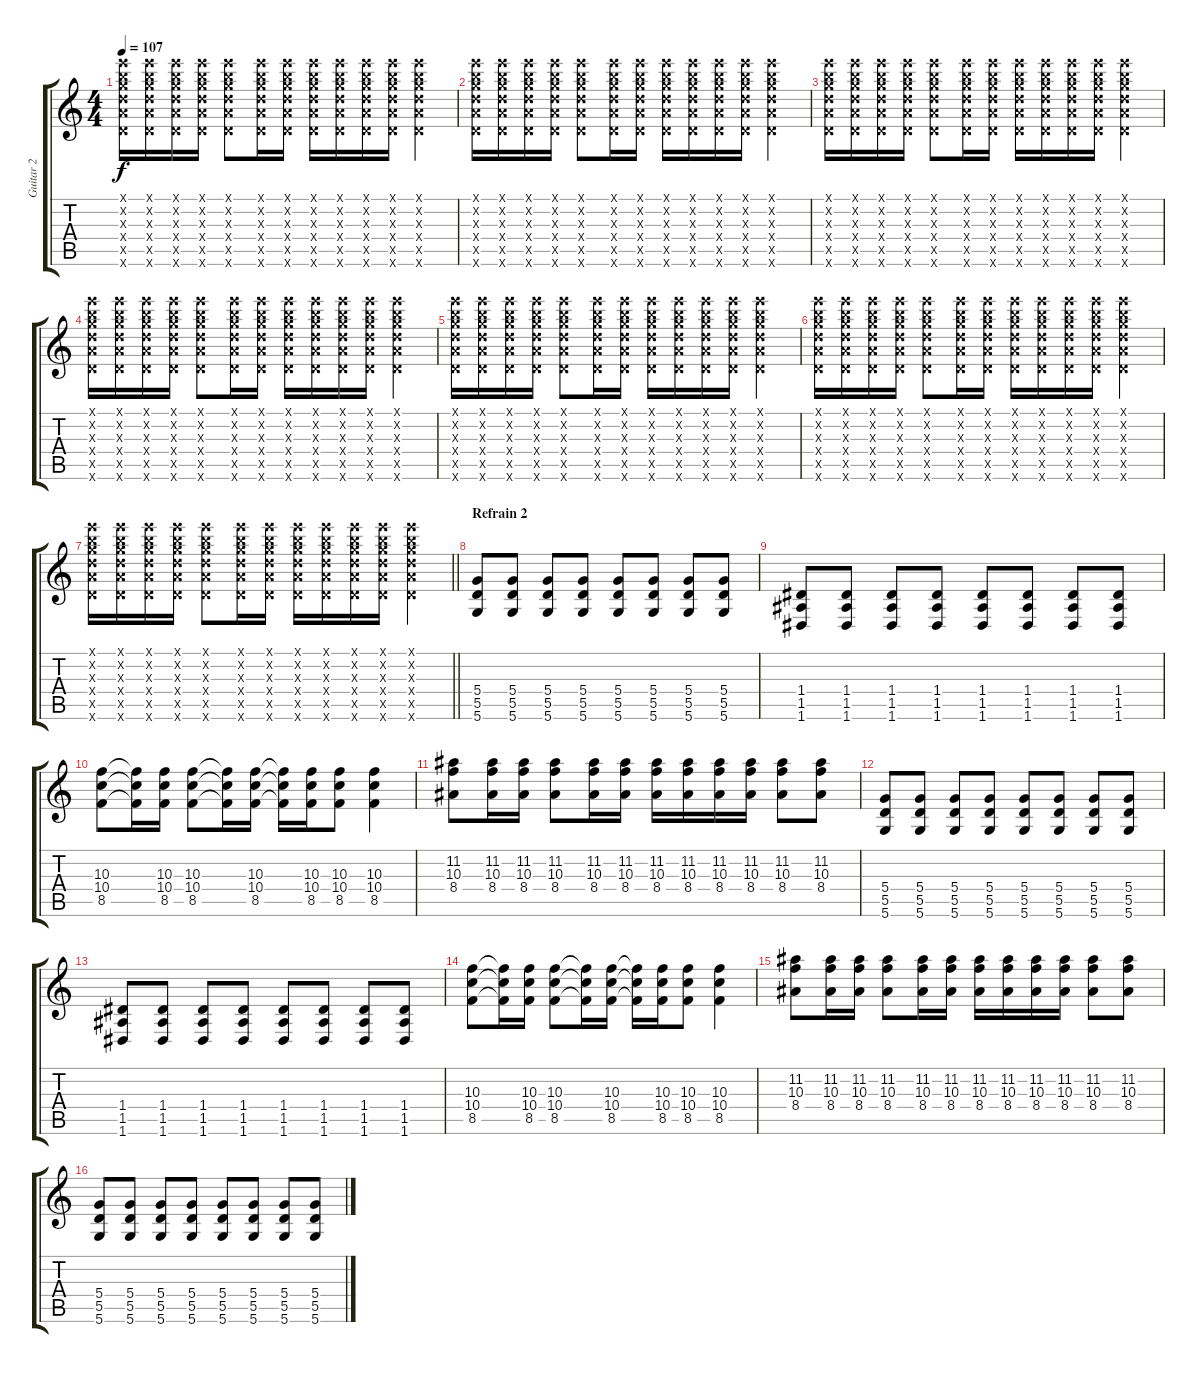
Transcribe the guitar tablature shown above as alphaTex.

\track ("Guitar 2" "Guitar 2") {instrument acousticguitarsteel}
\staff {score tabs}
\tuning (E4 B3 G3 D3 A2 D2) {hide}
\ts (4 4)
\tempo 107
\clef g2
\ks c
(12.1{x} 12.2{x} 12.3{x} 12.4{x} 12.5{x} 12.6{x}).16{dy f} (12.1{x} 12.2{x} 12.3{x} 12.4{x} 12.5{x} 12.6{x}).16 (12.1{x} 12.2{x} 12.3{x} 12.4{x} 12.5{x} 12.6{x}).16 (12.1{x} 12.2{x} 12.3{x} 12.4{x} 12.5{x} 12.6{x}).16 (12.1{x} 12.2{x} 12.3{x} 12.4{x} 12.5{x} 12.6{x}).8 (12.1{x} 12.2{x} 12.3{x} 12.4{x} 12.5{x} 12.6{x}).16 (12.1{x} 12.2{x} 12.3{x} 12.4{x} 12.5{x} 12.6{x}).16 (12.1{x} 12.2{x} 12.3{x} 12.4{x} 12.5{x} 12.6{x}).16 (12.1{x} 12.2{x} 12.3{x} 12.4{x} 12.5{x} 12.6{x}).16 (12.1{x} 12.2{x} 12.3{x} 12.4{x} 12.5{x} 12.6{x}).16 (12.1{x} 12.2{x} 12.3{x} 12.4{x} 12.5{x} 12.6{x}).16 (12.1{x} 12.2{x} 12.3{x} 12.4{x} 12.5{x} 12.6{x}).4 |
(12.1{x} 12.2{x} 12.3{x} 12.4{x} 12.5{x} 12.6{x}).16 (12.1{x} 12.2{x} 12.3{x} 12.4{x} 12.5{x} 12.6{x}).16 (12.1{x} 12.2{x} 12.3{x} 12.4{x} 12.5{x} 12.6{x}).16 (12.1{x} 12.2{x} 12.3{x} 12.4{x} 12.5{x} 12.6{x}).16 (12.1{x} 12.2{x} 12.3{x} 12.4{x} 12.5{x} 12.6{x}).8 (12.1{x} 12.2{x} 12.3{x} 12.4{x} 12.5{x} 12.6{x}).16 (12.1{x} 12.2{x} 12.3{x} 12.4{x} 12.5{x} 12.6{x}).16 (12.1{x} 12.2{x} 12.3{x} 12.4{x} 12.5{x} 12.6{x}).16 (12.1{x} 12.2{x} 12.3{x} 12.4{x} 12.5{x} 12.6{x}).16 (12.1{x} 12.2{x} 12.3{x} 12.4{x} 12.5{x} 12.6{x}).16 (12.1{x} 12.2{x} 12.3{x} 12.4{x} 12.5{x} 12.6{x}).16 (12.1{x} 12.2{x} 12.3{x} 12.4{x} 12.5{x} 12.6{x}).4 |
(12.1{x} 12.2{x} 12.3{x} 12.4{x} 12.5{x} 12.6{x}).16 (12.1{x} 12.2{x} 12.3{x} 12.4{x} 12.5{x} 12.6{x}).16 (12.1{x} 12.2{x} 12.3{x} 12.4{x} 12.5{x} 12.6{x}).16 (12.1{x} 12.2{x} 12.3{x} 12.4{x} 12.5{x} 12.6{x}).16 (12.1{x} 12.2{x} 12.3{x} 12.4{x} 12.5{x} 12.6{x}).8 (12.1{x} 12.2{x} 12.3{x} 12.4{x} 12.5{x} 12.6{x}).16 (12.1{x} 12.2{x} 12.3{x} 12.4{x} 12.5{x} 12.6{x}).16 (12.1{x} 12.2{x} 12.3{x} 12.4{x} 12.5{x} 12.6{x}).16 (12.1{x} 12.2{x} 12.3{x} 12.4{x} 12.5{x} 12.6{x}).16 (12.1{x} 12.2{x} 12.3{x} 12.4{x} 12.5{x} 12.6{x}).16 (12.1{x} 12.2{x} 12.3{x} 12.4{x} 12.5{x} 12.6{x}).16 (12.1{x} 12.2{x} 12.3{x} 12.4{x} 12.5{x} 12.6{x}).4 |
(12.1{x} 12.2{x} 12.3{x} 12.4{x} 12.5{x} 12.6{x}).16 (12.1{x} 12.2{x} 12.3{x} 12.4{x} 12.5{x} 12.6{x}).16 (12.1{x} 12.2{x} 12.3{x} 12.4{x} 12.5{x} 12.6{x}).16 (12.1{x} 12.2{x} 12.3{x} 12.4{x} 12.5{x} 12.6{x}).16 (12.1{x} 12.2{x} 12.3{x} 12.4{x} 12.5{x} 12.6{x}).8 (12.1{x} 12.2{x} 12.3{x} 12.4{x} 12.5{x} 12.6{x}).16 (12.1{x} 12.2{x} 12.3{x} 12.4{x} 12.5{x} 12.6{x}).16 (12.1{x} 12.2{x} 12.3{x} 12.4{x} 12.5{x} 12.6{x}).16 (12.1{x} 12.2{x} 12.3{x} 12.4{x} 12.5{x} 12.6{x}).16 (12.1{x} 12.2{x} 12.3{x} 12.4{x} 12.5{x} 12.6{x}).16 (12.1{x} 12.2{x} 12.3{x} 12.4{x} 12.5{x} 12.6{x}).16 (12.1{x} 12.2{x} 12.3{x} 12.4{x} 12.5{x} 12.6{x}).4 |
(12.1{x} 12.2{x} 12.3{x} 12.4{x} 12.5{x} 12.6{x}).16 (12.1{x} 12.2{x} 12.3{x} 12.4{x} 12.5{x} 12.6{x}).16 (12.1{x} 12.2{x} 12.3{x} 12.4{x} 12.5{x} 12.6{x}).16 (12.1{x} 12.2{x} 12.3{x} 12.4{x} 12.5{x} 12.6{x}).16 (12.1{x} 12.2{x} 12.3{x} 12.4{x} 12.5{x} 12.6{x}).8 (12.1{x} 12.2{x} 12.3{x} 12.4{x} 12.5{x} 12.6{x}).16 (12.1{x} 12.2{x} 12.3{x} 12.4{x} 12.5{x} 12.6{x}).16 (12.1{x} 12.2{x} 12.3{x} 12.4{x} 12.5{x} 12.6{x}).16 (12.1{x} 12.2{x} 12.3{x} 12.4{x} 12.5{x} 12.6{x}).16 (12.1{x} 12.2{x} 12.3{x} 12.4{x} 12.5{x} 12.6{x}).16 (12.1{x} 12.2{x} 12.3{x} 12.4{x} 12.5{x} 12.6{x}).16 (12.1{x} 12.2{x} 12.3{x} 12.4{x} 12.5{x} 12.6{x}).4 |
(12.1{x} 12.2{x} 12.3{x} 12.4{x} 12.5{x} 12.6{x}).16 (12.1{x} 12.2{x} 12.3{x} 12.4{x} 12.5{x} 12.6{x}).16 (12.1{x} 12.2{x} 12.3{x} 12.4{x} 12.5{x} 12.6{x}).16 (12.1{x} 12.2{x} 12.3{x} 12.4{x} 12.5{x} 12.6{x}).16 (12.1{x} 12.2{x} 12.3{x} 12.4{x} 12.5{x} 12.6{x}).8 (12.1{x} 12.2{x} 12.3{x} 12.4{x} 12.5{x} 12.6{x}).16 (12.1{x} 12.2{x} 12.3{x} 12.4{x} 12.5{x} 12.6{x}).16 (12.1{x} 12.2{x} 12.3{x} 12.4{x} 12.5{x} 12.6{x}).16 (12.1{x} 12.2{x} 12.3{x} 12.4{x} 12.5{x} 12.6{x}).16 (12.1{x} 12.2{x} 12.3{x} 12.4{x} 12.5{x} 12.6{x}).16 (12.1{x} 12.2{x} 12.3{x} 12.4{x} 12.5{x} 12.6{x}).16 (12.1{x} 12.2{x} 12.3{x} 12.4{x} 12.5{x} 12.6{x}).4 |
\barLineRight lightlight
(12.1{x} 12.2{x} 12.3{x} 12.4{x} 12.5{x} 12.6{x}).16 (12.1{x} 12.2{x} 12.3{x} 12.4{x} 12.5{x} 12.6{x}).16 (12.1{x} 12.2{x} 12.3{x} 12.4{x} 12.5{x} 12.6{x}).16 (12.1{x} 12.2{x} 12.3{x} 12.4{x} 12.5{x} 12.6{x}).16 (12.1{x} 12.2{x} 12.3{x} 12.4{x} 12.5{x} 12.6{x}).8 (12.1{x} 12.2{x} 12.3{x} 12.4{x} 12.5{x} 12.6{x}).16 (12.1{x} 12.2{x} 12.3{x} 12.4{x} 12.5{x} 12.6{x}).16 (12.1{x} 12.2{x} 12.3{x} 12.4{x} 12.5{x} 12.6{x}).16 (12.1{x} 12.2{x} 12.3{x} 12.4{x} 12.5{x} 12.6{x}).16 (12.1{x} 12.2{x} 12.3{x} 12.4{x} 12.5{x} 12.6{x}).16 (12.1{x} 12.2{x} 12.3{x} 12.4{x} 12.5{x} 12.6{x}).16 (12.1{x} 12.2{x} 12.3{x} 12.4{x} 12.5{x} 12.6{x}).4 |
\section ("" "Refrain 2")
(5.4 5.5 5.6).8{volume 14 balance 0 instrument distortionguitar} (5.4 5.5 5.6).8 (5.4 5.5 5.6).8 (5.4 5.5 5.6).8 (5.4 5.5 5.6).8 (5.4 5.5 5.6).8 (5.4 5.5 5.6).8 (5.4 5.5 5.6).8 |
(1.4 1.5 1.6).8 (1.4 1.5 1.6).8 (1.4 1.5 1.6).8 (1.4 1.5 1.6).8 (1.4 1.5 1.6).8 (1.4 1.5 1.6).8 (1.4 1.5 1.6).8 (1.4 1.5 1.6).8 |
(10.3 10.4 8.5).8 (10.3{t} 10.4{t} 8.5{t}).16 (10.3 10.4 8.5).16 (10.3 10.4 8.5).8 (10.3{t} 10.4{t} 8.5{t}).16 (10.3 10.4 8.5).16 (10.3{t} 10.4{t} 8.5{t}).16 (10.3 10.4 8.5).16 (10.3 10.4 8.5).8 (10.3 10.4 8.5).4 |
(11.2 10.3 8.4).8 (11.2 10.3 8.4).16 (11.2 10.3 8.4).16 (11.2 10.3 8.4).8 (11.2 10.3 8.4).16 (11.2 10.3 8.4).16 (11.2 10.3 8.4).16 (11.2 10.3 8.4).16 (11.2 10.3 8.4).16 (11.2 10.3 8.4).16 (11.2 10.3 8.4).8 (11.2 10.3 8.4).8 |
(5.4 5.5 5.6).8 (5.4 5.5 5.6).8 (5.4 5.5 5.6).8 (5.4 5.5 5.6).8 (5.4 5.5 5.6).8 (5.4 5.5 5.6).8 (5.4 5.5 5.6).8 (5.4 5.5 5.6).8 |
(1.4 1.5 1.6).8 (1.4 1.5 1.6).8 (1.4 1.5 1.6).8 (1.4 1.5 1.6).8 (1.4 1.5 1.6).8 (1.4 1.5 1.6).8 (1.4 1.5 1.6).8 (1.4 1.5 1.6).8 |
(10.3 10.4 8.5).8 (10.3{t} 10.4{t} 8.5{t}).16 (10.3 10.4 8.5).16 (10.3 10.4 8.5).8 (10.3{t} 10.4{t} 8.5{t}).16 (10.3 10.4 8.5).16 (10.3{t} 10.4{t} 8.5{t}).16 (10.3 10.4 8.5).16 (10.3 10.4 8.5).8 (10.3 10.4 8.5).4 |
(11.2 10.3 8.4).8 (11.2 10.3 8.4).16 (11.2 10.3 8.4).16 (11.2 10.3 8.4).8 (11.2 10.3 8.4).16 (11.2 10.3 8.4).16 (11.2 10.3 8.4).16 (11.2 10.3 8.4).16 (11.2 10.3 8.4).16 (11.2 10.3 8.4).16 (11.2 10.3 8.4).8 (11.2 10.3 8.4).8 |
(5.4 5.5 5.6).8 (5.4 5.5 5.6).8 (5.4 5.5 5.6).8 (5.4 5.5 5.6).8 (5.4 5.5 5.6).8 (5.4 5.5 5.6).8 (5.4 5.5 5.6).8 (5.4 5.5 5.6).8
